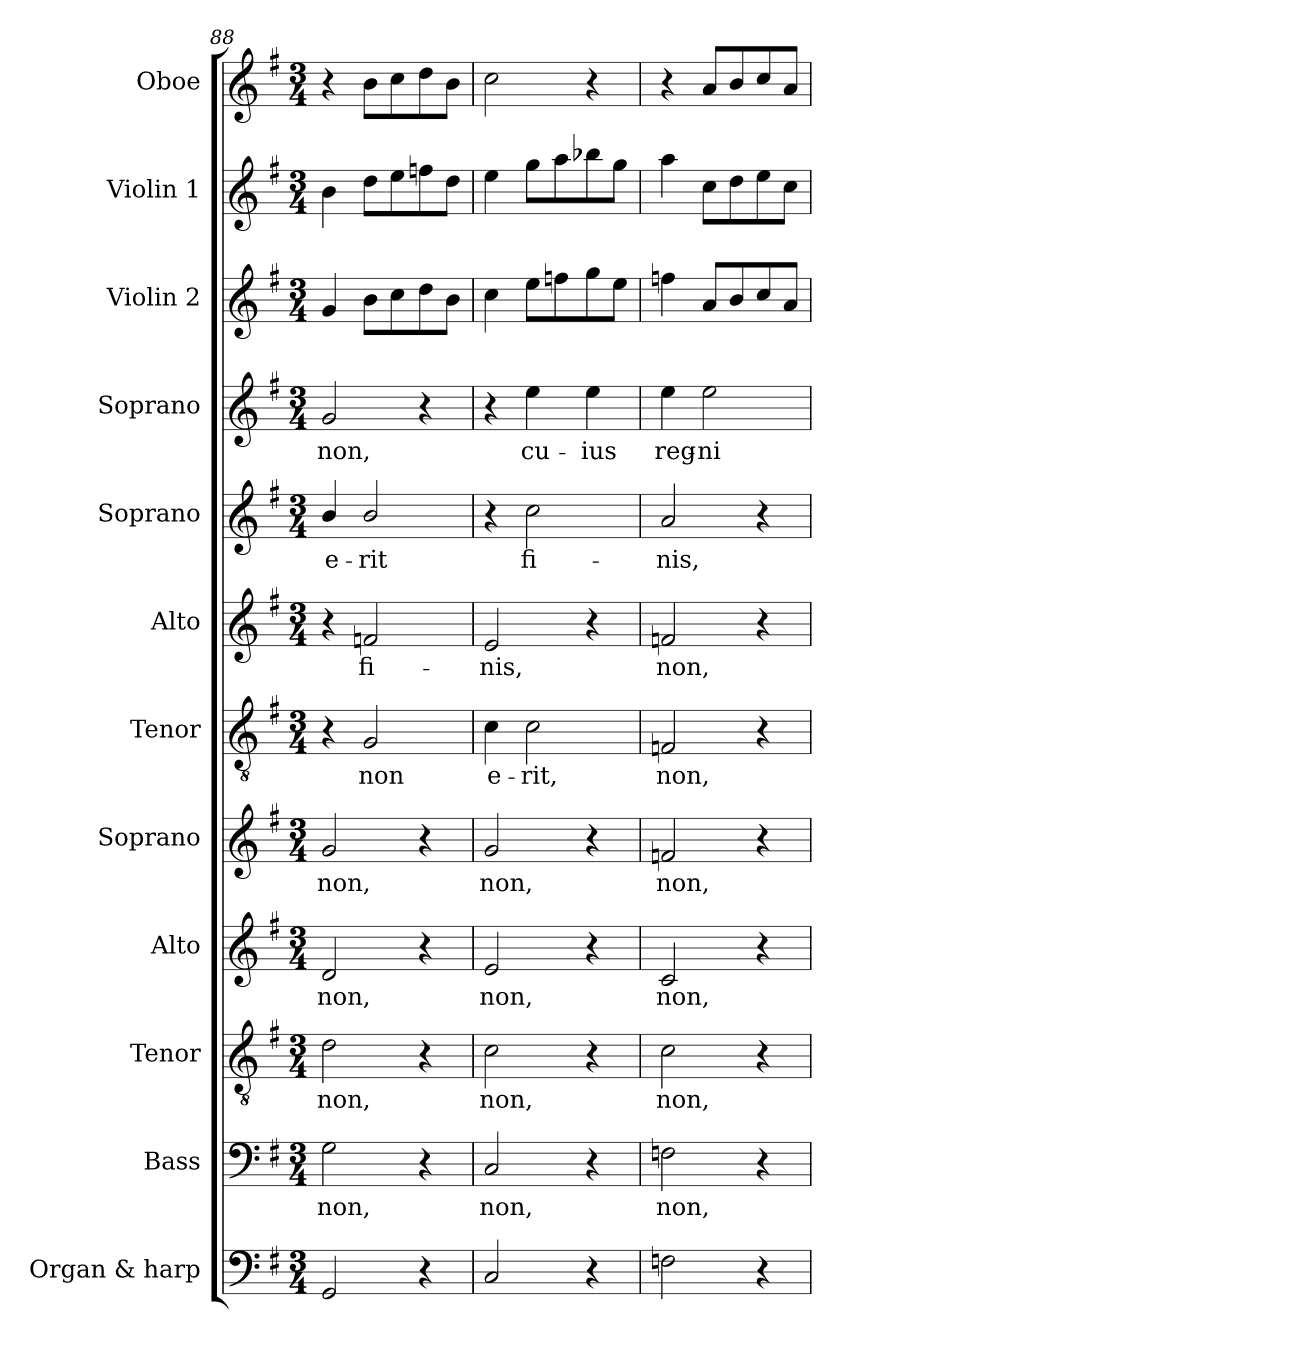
**kern	**kern	**text	**kern	**text	**kern	**text	**kern	**text	**kern	**text	**kern	**text	**kern	**text	**kern	**text	**kern	**kern	**kern
*part12	*part11	*part11	*part10	*part10	*part9	*part9	*part8	*part8	*part7	*part7	*part6	*part6	*part5	*part5	*part4	*part4	*part3	*part2	*part1
*staff12	*staff11	*staff11	*staff10	*staff10	*staff9	*staff9	*staff8	*staff8	*staff7	*staff7	*staff6	*staff6	*staff5	*staff5	*staff4	*staff4	*staff3	*staff2	*staff1
*I"Organ & harp	*I"Bass	*	*I"Tenor	*	*I"Alto	*	*I"Soprano	*	*I"Tenor	*	*I"Alto	*	*I"Soprano	*	*I"Soprano	*	*I"Violin 2	*I"Violin 1	*I"Oboe
*I'Org. & H.	*I'B.	*	*I'T.	*	*I'A.	*	*I'S.	*	*I'T.	*	*I'A.	*	*I'S.	*	*I'S.	*	*I'Vln. 2	*I'Vln. 1	*I'Ob.
*clefF4	*clefF4	*	*clefGv2	*	*clefG2	*	*clefG2	*	*clefGv2	*	*clefG2	*	*clefG2	*	*clefG2	*	*clefG2	*clefG2	*clefG2
*	*	*	*ITrd7c12	*	*	*	*	*	*ITrd7c12	*	*	*	*	*	*	*	*	*	*
*k[f#]	*k[f#]	*	*k[f#]	*	*k[f#]	*	*k[f#]	*	*k[f#]	*	*k[f#]	*	*k[f#]	*	*k[f#]	*	*k[f#]	*k[f#]	*k[f#]
*G:	*G:	*	*G:	*	*G:	*	*G:	*	*G:	*	*G:	*	*G:	*	*G:	*	*G:	*G:	*G:
*M3/4	*M3/4	*	*M3/4	*	*M3/4	*	*M3/4	*	*M3/4	*	*M3/4	*	*M3/4	*	*M3/4	*	*M3/4	*M3/4	*M3/4
=88	=88	=88	=88	=88	=88	=88	=88	=88	=88	=88	=88	=88	=88	=88	=88	=88	=88	=88	=88
!	!	!LO:LY:b:color=#000000	!	!	!	!	!	!	!	!	!	!	!	!	!	!	!	!	!
!	!	!	!	!LO:LY:b:color=#000000	!	!	!	!	!	!	!	!	!	!	!	!	!	!	!
!	!	!	!	!	!	!LO:LY:b:color=#000000	!	!	!	!	!	!	!	!	!	!	!	!	!
!	!	!	!	!	!	!	!	!LO:LY:b:color=#000000	!	!	!	!	!	!	!	!	!	!	!
!	!	!	!	!	!	!	!	!	!	!	!	!	!	!LO:LY:b:color=#000000	!	!	!	!	!
!	!	!	!	!	!	!	!	!	!	!	!	!	!	!	!	!LO:LY:b:color=#000000	!	!	!
2GGi/	2Gi\	non,	2Di\	non,	2di/	non,	2gi/	non,	4r	.	4r	.	4bi/	e-	2gi/	non,	4gi/	4bi\	4r
!	!	!	!	!	!	!	!	!	!	!LO:LY:b:color=#000000	!	!	!	!	!	!	!	!	!
!	!	!	!	!	!	!	!	!	!	!	!	!LO:LY:b:color=#000000	!	!	!	!	!	!	!
!	!	!	!	!	!	!	!	!	!	!	!	!	!	!LO:LY:b:color=#000000	!	!	!	!	!
.	.	.	.	.	.	.	.	.	2GGi/	non	2fni/	fi-	2bi/	-rit	.	.	8bi\L	8ddi\L	8bi\L
.	.	.	.	.	.	.	.	.	.	.	.	.	.	.	.	.	8cci\	8eei\	8cci\
4r	4r	.	4r	.	4r	.	4r	.	.	.	.	.	.	.	4r	.	8ddi\	8ffni\	8ddi\
.	.	.	.	.	.	.	.	.	.	.	.	.	.	.	.	.	8bi\J	8ddi\J	8bi\J
=89	=89	=89	=89	=89	=89	=89	=89	=89	=89	=89	=89	=89	=89	=89	=89	=89	=89	=89	=89
!	!	!LO:LY:b:color=#000000	!	!	!	!	!	!	!	!	!	!	!	!	!	!	!	!	!
!	!	!	!	!LO:LY:b:color=#000000	!	!	!	!	!	!	!	!	!	!	!	!	!	!	!
!	!	!	!	!	!	!LO:LY:b:color=#000000	!	!	!	!	!	!	!	!	!	!	!	!	!
!	!	!	!	!	!	!	!	!LO:LY:b:color=#000000	!	!	!	!	!	!	!	!	!	!	!
!	!	!	!	!	!	!	!	!	!	!LO:LY:b:color=#000000	!	!	!	!	!	!	!	!	!
!	!	!	!	!	!	!	!	!	!	!	!	!LO:LY:b:color=#000000	!	!	!	!	!	!	!
2Ci/	2Ci/	non,	2Ci\	non,	2ei/	non,	2gi/	non,	4Ci\	e-	2ei/	-nis,	4r	.	4r	.	4cci\	4eei\	2cci\
!	!	!	!	!	!	!	!	!	!	!LO:LY:b:color=#000000	!	!	!	!	!	!	!	!	!
!	!	!	!	!	!	!	!	!	!	!	!	!	!	!LO:LY:b:color=#000000	!	!	!	!	!
!	!	!	!	!	!	!	!	!	!	!	!	!	!	!	!	!LO:LY:b:color=#000000	!	!	!
.	.	.	.	.	.	.	.	.	2Ci\	-rit,	.	.	2cci\	fi-	4eei\	cu-	8eei\L	8ggi\L	.
.	.	.	.	.	.	.	.	.	.	.	.	.	.	.	.	.	8ffni\	8aai\	.
!	!	!	!	!	!	!	!	!	!	!	!	!	!	!	!	!LO:LY:b:color=#000000	!	!	!
4r	4r	.	4r	.	4r	.	4r	.	.	.	4r	.	.	.	4eei\	-ius	8ggi\	8bb-Xi\	4r
.	.	.	.	.	.	.	.	.	.	.	.	.	.	.	.	.	8eei\J	8ggi\J	.
!!LO:PB:g=z
=90	=90	=90	=90	=90	=90	=90	=90	=90	=90	=90	=90	=90	=90	=90	=90	=90	=90	=90	=90
!	!	!LO:LY:b:color=#000000	!	!	!	!	!	!	!	!	!	!	!	!	!	!	!	!	!
!	!	!	!	!LO:LY:b:color=#000000	!	!	!	!	!	!	!	!	!	!	!	!	!	!	!
!	!	!	!	!	!	!LO:LY:b:color=#000000	!	!	!	!	!	!	!	!	!	!	!	!	!
!	!	!	!	!	!	!	!	!LO:LY:b:color=#000000	!	!	!	!	!	!	!	!	!	!	!
!	!	!	!	!	!	!	!	!	!	!LO:LY:b:color=#000000	!	!	!	!	!	!	!	!	!
!	!	!	!	!	!	!	!	!	!	!	!	!LO:LY:b:color=#000000	!	!	!	!	!	!	!
!	!	!	!	!	!	!	!	!	!	!	!	!	!	!LO:LY:b:color=#000000	!	!	!	!	!
!	!	!	!	!	!	!	!	!	!	!	!	!	!	!	!	!LO:LY:b:color=#000000	!	!	!
2Fni\	2Fni\	non,	2Ci\	non,	2ci/	non,	2fni/	non,	2FFni/	non,	2fni/	non,	2ai/	-nis,	4eei\	reg-	4ffni\	4aai\	4r
!	!	!	!	!	!	!	!	!	!	!	!	!	!	!	!	!LO:LY:b:color=#000000	!	!	!
.	.	.	.	.	.	.	.	.	.	.	.	.	.	.	2eei\	-ni	8ai/L	8cci\L	8ai/L
.	.	.	.	.	.	.	.	.	.	.	.	.	.	.	.	.	8bi/	8ddi\	8bi/
4r	4r	.	4r	.	4r	.	4r	.	4r	.	4r	.	4r	.	.	.	8cci/	8eei\	8cci/
.	.	.	.	.	.	.	.	.	.	.	.	.	.	.	.	.	8ai/J	8cci\J	8ai/J
=	=	=	=	=	=	=	=	=	=	=	=	=	=	=	=	=	=	=	=
*-	*-	*-	*-	*-	*-	*-	*-	*-	*-	*-	*-	*-	*-	*-	*-	*-	*-	*-	*-
